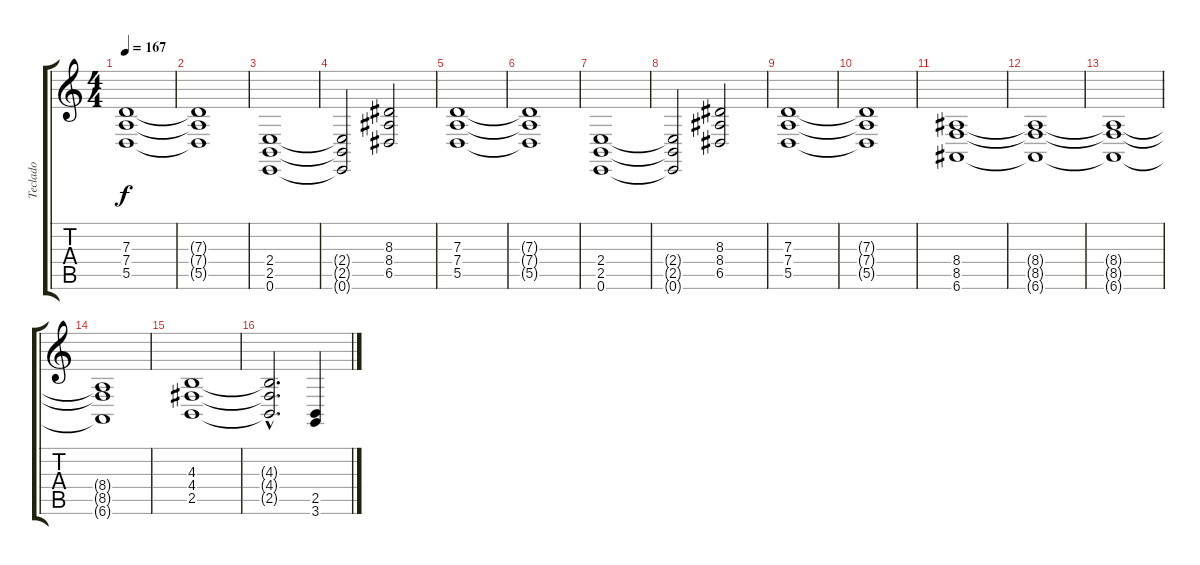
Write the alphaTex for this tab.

\track ("Teclado" "Teclado") {instrument choiraahs}
\staff {score tabs}
\tuning (E4 B3 G3 D3 A2 E2) {hide}
\ts (4 4)
\tempo 167
\clef g2
\ks c
(7.3 7.4 5.5).1{dy f} |
(7.3{t} 7.4{t} 5.5{t}).1 |
(2.4 2.5 0.6).1 |
(2.4{t} 2.5{t} 0.6{t}).2 (8.3 8.4 6.5).2 |
(7.3 7.4 5.5).1 |
(7.3{t} 7.4{t} 5.5{t}).1 |
(2.4 2.5 0.6).1 |
(2.4{t} 2.5{t} 0.6{t}).2 (8.3 8.4 6.5).2 |
(7.3 7.4 5.5).1 |
(7.3{t} 7.4{t} 5.5{t}).1 |
(8.4 8.5 6.6).1 |
(8.4{t} 8.5{t} 6.6{t}).1 |
(8.4{t} 8.5{t} 6.6{t}).1 |
(8.4{t} 8.5{t} 6.6{t}).1 |
(4.3 4.4 2.5).1 |
(4.3{hac t} 4.4{hac t} 2.5{hac t}).2{d} (2.5 3.6).4
